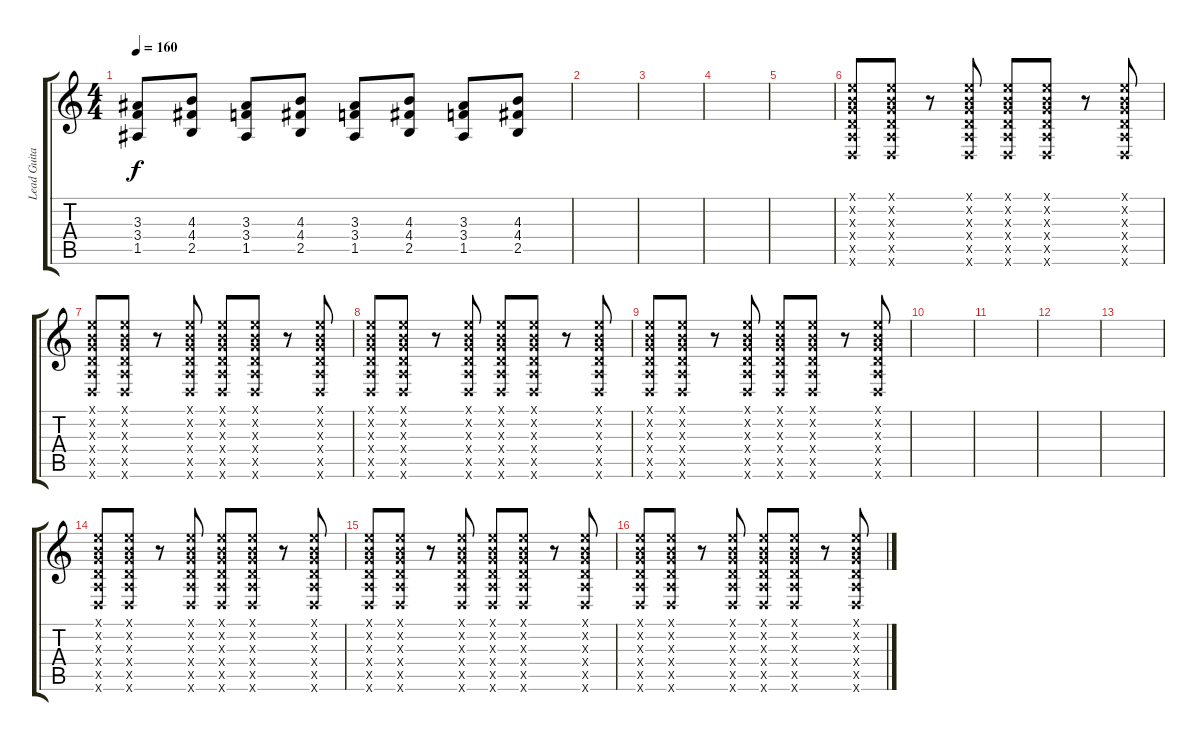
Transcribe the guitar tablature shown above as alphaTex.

\track ("Lead Guitar" "Lead Guita") {instrument distortionguitar}
\staff {score tabs}
\tuning (E4 B3 G3 D3 A2 D2) {hide}
\ts (4 4)
\tempo 160
\clef g2
\ks c
(3.3 3.4 1.5).8{dy f} (4.3 4.4 2.5).8 (3.3 3.4 1.5).8 (4.3 4.4 2.5).8 (3.3 3.4 1.5).8 (4.3 4.4 2.5).8 (3.3 3.4 1.5).8 (4.3 4.4 2.5).8 |
|
|
|
|
(0.1{x} 0.2{x} 0.3{x} 0.4{x} 0.5{x} 0.6{x}).8 (0.1{x} 0.2{x} 0.3{x} 0.4{x} 0.5{x} 0.6{x}).8 r.8 (0.1{x} 0.2{x} 0.3{x} 0.4{x} 0.5{x} 0.6{x}).8 (0.1{x} 0.2{x} 0.3{x} 0.4{x} 0.5{x} 0.6{x}).8 (0.1{x} 0.2{x} 0.3{x} 0.4{x} 0.5{x} 0.6{x}).8 r.8 (0.1{x} 0.2{x} 0.3{x} 0.4{x} 0.5{x} 0.6{x}).8 |
(0.1{x} 0.2{x} 0.3{x} 0.4{x} 0.5{x} 0.6{x}).8 (0.1{x} 0.2{x} 0.3{x} 0.4{x} 0.5{x} 0.6{x}).8 r.8 (0.1{x} 0.2{x} 0.3{x} 0.4{x} 0.5{x} 0.6{x}).8 (0.1{x} 0.2{x} 0.3{x} 0.4{x} 0.5{x} 0.6{x}).8 (0.1{x} 0.2{x} 0.3{x} 0.4{x} 0.5{x} 0.6{x}).8 r.8 (0.1{x} 0.2{x} 0.3{x} 0.4{x} 0.5{x} 0.6{x}).8 |
(0.1{x} 0.2{x} 0.3{x} 0.4{x} 0.5{x} 0.6{x}).8 (0.1{x} 0.2{x} 0.3{x} 0.4{x} 0.5{x} 0.6{x}).8 r.8 (0.1{x} 0.2{x} 0.3{x} 0.4{x} 0.5{x} 0.6{x}).8 (0.1{x} 0.2{x} 0.3{x} 0.4{x} 0.5{x} 0.6{x}).8 (0.1{x} 0.2{x} 0.3{x} 0.4{x} 0.5{x} 0.6{x}).8 r.8 (0.1{x} 0.2{x} 0.3{x} 0.4{x} 0.5{x} 0.6{x}).8 |
(0.1{x} 0.2{x} 0.3{x} 0.4{x} 0.5{x} 0.6{x}).8 (0.1{x} 0.2{x} 0.3{x} 0.4{x} 0.5{x} 0.6{x}).8 r.8 (0.1{x} 0.2{x} 0.3{x} 0.4{x} 0.5{x} 0.6{x}).8 (0.1{x} 0.2{x} 0.3{x} 0.4{x} 0.5{x} 0.6{x}).8 (0.1{x} 0.2{x} 0.3{x} 0.4{x} 0.5{x} 0.6{x}).8 r.8 (0.1{x} 0.2{x} 0.3{x} 0.4{x} 0.5{x} 0.6{x}).8 |
|
|
|
|
(0.1{x} 0.2{x} 0.3{x} 0.4{x} 0.5{x} 0.6{x}).8 (0.1{x} 0.2{x} 0.3{x} 0.4{x} 0.5{x} 0.6{x}).8 r.8 (0.1{x} 0.2{x} 0.3{x} 0.4{x} 0.5{x} 0.6{x}).8 (0.1{x} 0.2{x} 0.3{x} 0.4{x} 0.5{x} 0.6{x}).8 (0.1{x} 0.2{x} 0.3{x} 0.4{x} 0.5{x} 0.6{x}).8 r.8 (0.1{x} 0.2{x} 0.3{x} 0.4{x} 0.5{x} 0.6{x}).8 |
(0.1{x} 0.2{x} 0.3{x} 0.4{x} 0.5{x} 0.6{x}).8 (0.1{x} 0.2{x} 0.3{x} 0.4{x} 0.5{x} 0.6{x}).8 r.8 (0.1{x} 0.2{x} 0.3{x} 0.4{x} 0.5{x} 0.6{x}).8 (0.1{x} 0.2{x} 0.3{x} 0.4{x} 0.5{x} 0.6{x}).8 (0.1{x} 0.2{x} 0.3{x} 0.4{x} 0.5{x} 0.6{x}).8 r.8 (0.1{x} 0.2{x} 0.3{x} 0.4{x} 0.5{x} 0.6{x}).8 |
(0.1{x} 0.2{x} 0.3{x} 0.4{x} 0.5{x} 0.6{x}).8 (0.1{x} 0.2{x} 0.3{x} 0.4{x} 0.5{x} 0.6{x}).8 r.8 (0.1{x} 0.2{x} 0.3{x} 0.4{x} 0.5{x} 0.6{x}).8 (0.1{x} 0.2{x} 0.3{x} 0.4{x} 0.5{x} 0.6{x}).8 (0.1{x} 0.2{x} 0.3{x} 0.4{x} 0.5{x} 0.6{x}).8 r.8 (0.1{x} 0.2{x} 0.3{x} 0.4{x} 0.5{x} 0.6{x}).8
